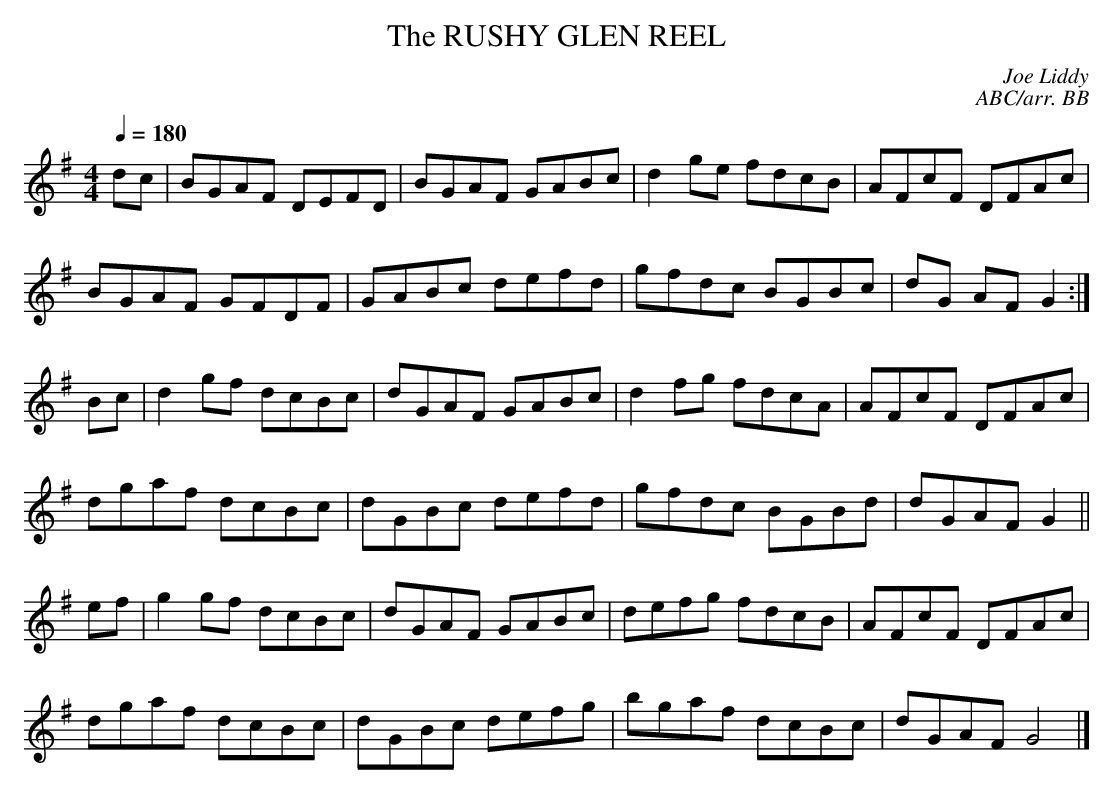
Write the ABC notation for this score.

X:1
T:RUSHY GLEN REEL, The
C:Joe Liddy
C:ABC/arr. BB
Q:1/4=180
L:1/8
M:4/4
K:G
dc|BGAF DEFD|BGAF GABc|d2 ge fdcB|AFcF DFAc |
BGAF GFDF|GABc defd|gfdc BGBc|dG AF G2 :|
Bc|d2 gf dcBc|dGAF GABc|d2 fg fdcA|AFcF DFAc |
dgaf dcBc|dGBc defd|gfdc BGBd|dGAF G2 ||
ef|g2 gf dcBc|dGAF GABc|defg fdcB|AFcF DFAc |
dgaf dcBc|dGBc defg|bgaf dcBc|dGAF G4 |]
